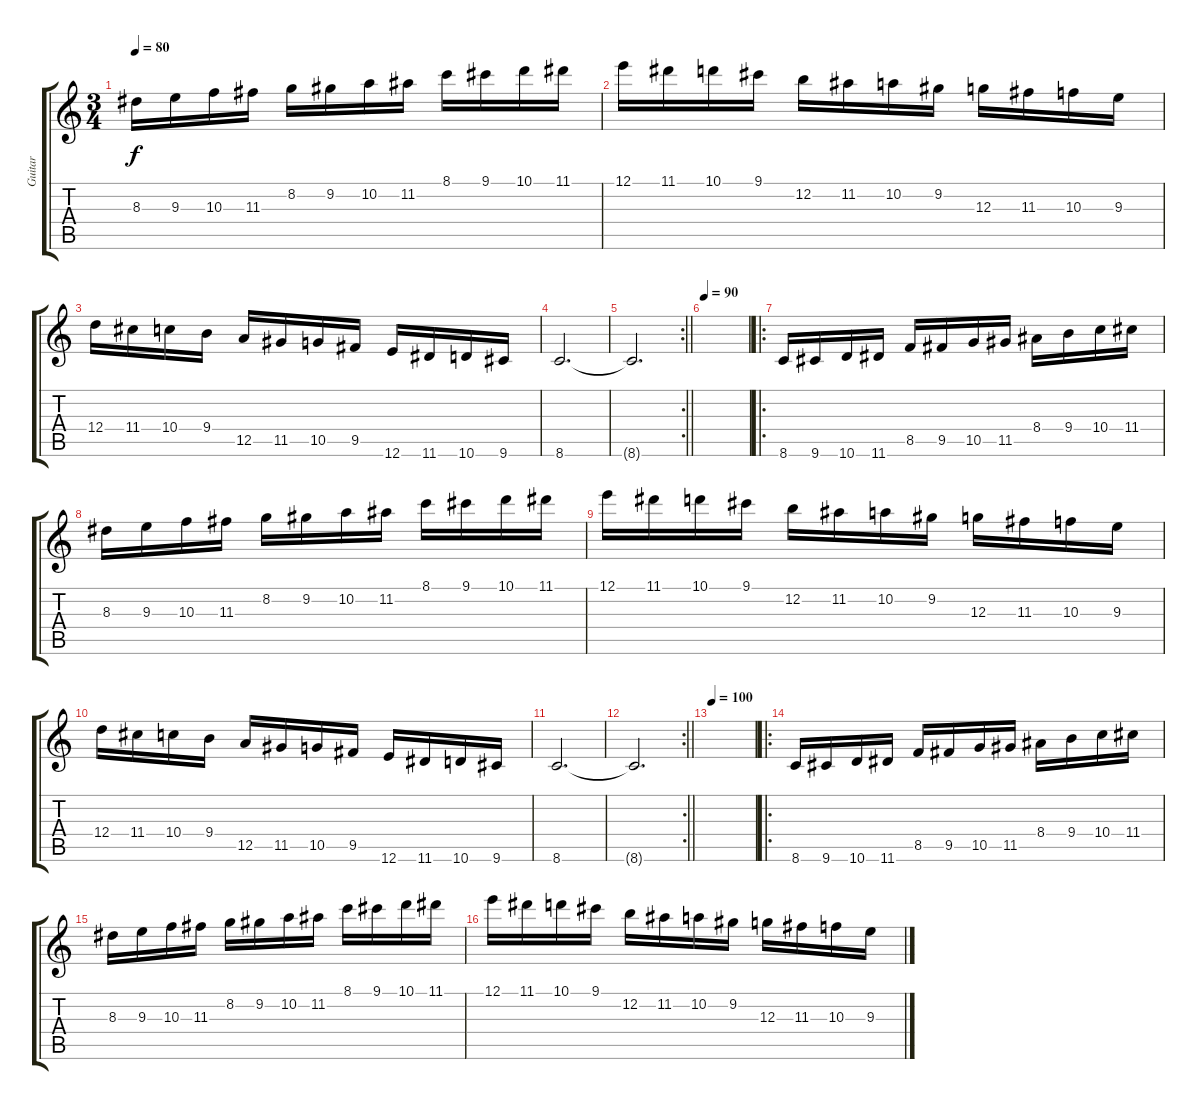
\track ("Guitar" "Guitar") {instrument acousticguitarsteel}
\staff {score tabs}
\tuning (E4 B3 G3 D3 A2 E2) {hide}
\ts (3 4)
\tempo 80
\clef g2
\ks c
8.3.16{dy f} 9.3.16 10.3.16 11.3.16 8.2.16 9.2.16 10.2.16 11.2.16 8.1.16 9.1.16 10.1.16 11.1.16 |
12.1.16 11.1.16 10.1.16 9.1.16 12.2.16 11.2.16 10.2.16 9.2.16 12.3.16 11.3.16 10.3.16 9.3.16 |
12.4.16 11.4.16 10.4.16 9.4.16 12.5.16 11.5.16 10.5.16 9.5.16 12.6.16 11.6.16 10.6.16 9.6.16 |
8.6.2{d} |
\rc 2
\barLineRight lightlight
8.6{t}.2{d} |
\tempo 90
|
\ro
8.6.16 9.6.16 10.6.16 11.6.16 8.5.16 9.5.16 10.5.16 11.5.16 8.4.16 9.4.16 10.4.16 11.4.16 |
8.3.16 9.3.16 10.3.16 11.3.16 8.2.16 9.2.16 10.2.16 11.2.16 8.1.16 9.1.16 10.1.16 11.1.16 |
12.1.16 11.1.16 10.1.16 9.1.16 12.2.16 11.2.16 10.2.16 9.2.16 12.3.16 11.3.16 10.3.16 9.3.16 |
12.4.16 11.4.16 10.4.16 9.4.16 12.5.16 11.5.16 10.5.16 9.5.16 12.6.16 11.6.16 10.6.16 9.6.16 |
8.6.2{d} |
\rc 2
\barLineRight lightlight
8.6{t}.2{d} |
\tempo 100
|
\ro
8.6.16 9.6.16 10.6.16 11.6.16 8.5.16 9.5.16 10.5.16 11.5.16 8.4.16 9.4.16 10.4.16 11.4.16 |
8.3.16 9.3.16 10.3.16 11.3.16 8.2.16 9.2.16 10.2.16 11.2.16 8.1.16 9.1.16 10.1.16 11.1.16 |
12.1.16 11.1.16 10.1.16 9.1.16 12.2.16 11.2.16 10.2.16 9.2.16 12.3.16 11.3.16 10.3.16 9.3.16
